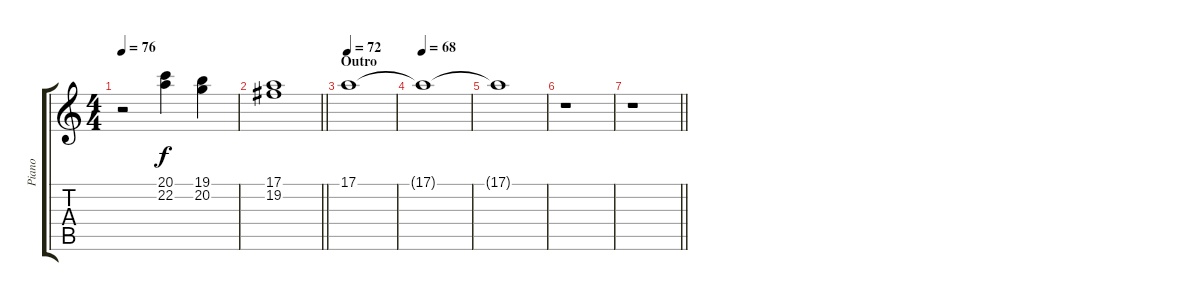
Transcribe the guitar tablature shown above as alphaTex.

\track ("Piano" "Piano") {instrument electricgrandpiano}
\staff {score tabs}
\tuning (E4 B3 G3 D3 A2 E2) {hide}
\ts (4 4)
\tempo 76
\clef g2
\ks aminor
r.2{dy mp} (20.1 22.2).4{dy f} (19.1 20.2).4 |
\barLineRight lightlight
(17.1 19.2).1 |
\section ("" "Outro")
\tempo 72
17.1.1 |
\tempo 68
17.1{t}.1 |
17.1{t}.1 |
r.1 |
\barLineRight lightlight
r.1
